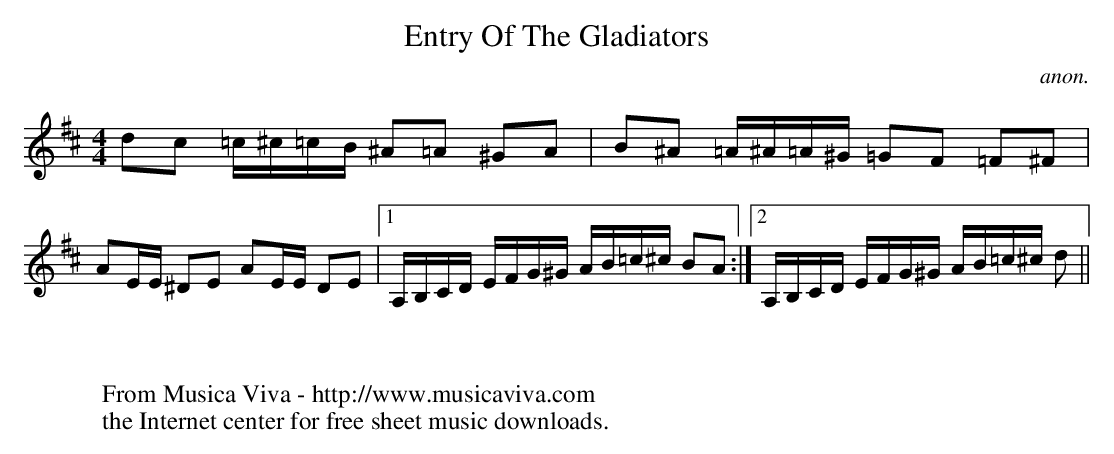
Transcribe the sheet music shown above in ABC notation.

X:1
T:Entry Of The Gladiators
C:anon.
M:4/4
L:1/16
K:D
d2c2 =c^c=cB ^A2=A2 ^G2A2|B2^A2 =A^A=A^G =G2F2 =F2^F2|
A2EE ^D2E2 A2EE D2E2|1A,B,CD EFG^G AB=c^c B2A2:|2A,B,CD EFG^G AB=c^c d2||
W:
W:
W:  From Musica Viva - http://www.musicaviva.com
W:  the Internet center for free sheet music downloads.
